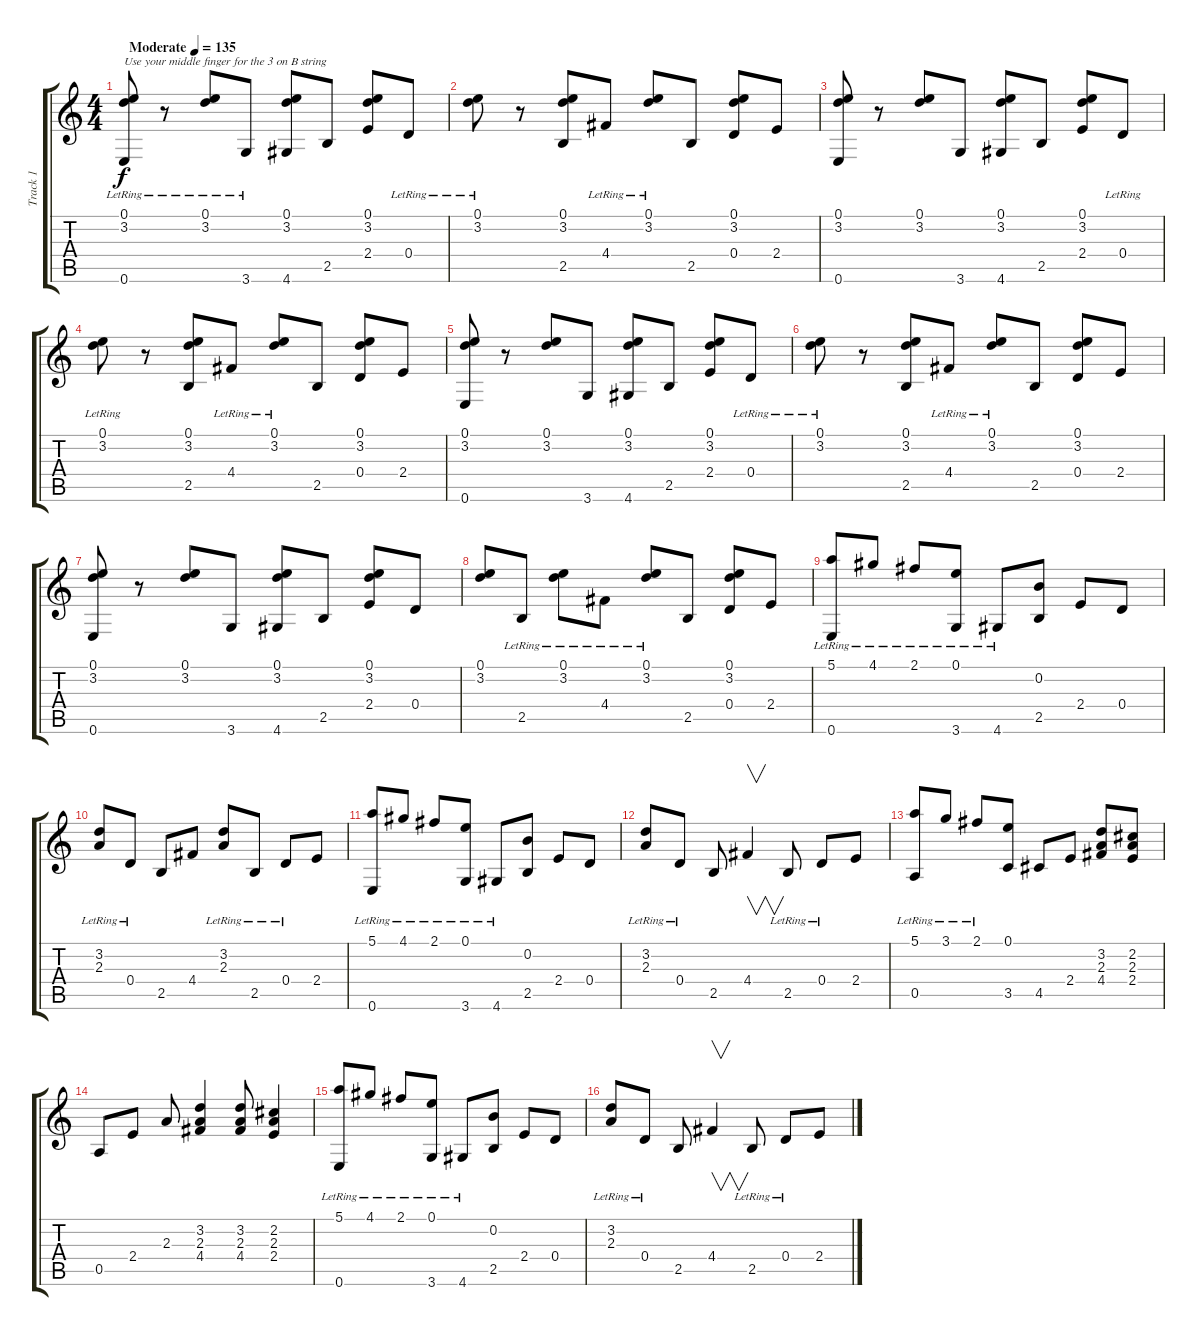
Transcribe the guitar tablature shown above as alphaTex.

\track ("Track 1" "Track 1") {instrument acousticguitarsteel}
\staff {score tabs}
\tuning (E4 B3 G3 D3 A2 E2) {hide}
\ts (4 4)
\tempo (135 "Moderate")
\clef g2
\ks c
(0.1{lr} 3.2{lr} 0.6{lr}).8{txt "Use your middle finger for the 3 on B string" dy f instrument acousticguitarsteel} r.8 (0.1{lr} 3.2{lr}).8 3.6{lr}.8 (0.1 3.2 4.6).8 2.5.8 (0.1 3.2 2.4).8 0.4{lr}.8 |
(0.1{lr} 3.2{lr}).8 r.8 (0.1 3.2 2.5).8 4.4{lr}.8 (0.1{lr} 3.2{lr}).8 2.5.8 (0.1 3.2 0.4).8 2.4.8 |
(0.1 3.2 0.6).8 r.8 (0.1 3.2).8 3.6.8 (0.1 3.2 4.6).8 2.5.8 (0.1 3.2 2.4).8 0.4{lr}.8 |
(0.1{lr} 3.2{lr}).8 r.8 (0.1 3.2 2.5).8 4.4{lr}.8 (0.1{lr} 3.2{lr}).8 2.5.8 (0.1 3.2 0.4).8 2.4.8 |
(0.1 3.2 0.6).8 r.8 (0.1 3.2).8 3.6.8 (0.1 3.2 4.6).8 2.5.8 (0.1 3.2 2.4).8 0.4{lr}.8 |
(0.1{lr} 3.2{lr}).8 r.8 (0.1 3.2 2.5).8 4.4{lr}.8 (0.1{lr} 3.2{lr}).8 2.5.8 (0.1 3.2 0.4).8 2.4.8 |
(0.1 3.2 0.6).8 r.8 (0.1 3.2).8 3.6.8 (0.1 3.2 4.6).8 2.5.8 (0.1 3.2 2.4).8 0.4.8 |
(0.1 3.2).8 2.5{lr}.8 (0.1{lr} 3.2{lr}).8 4.4{lr}.8 (0.1{lr} 3.2{lr}).8 2.5.8 (0.1 3.2 0.4).8 2.4.8 |
(5.1{lr} 0.6{lr}).8 4.1{lr}.8 2.1{lr}.8 (0.1{lr} 3.6{lr}).8 4.6{lr}.8 (0.2 2.5).8 2.4.8 0.4.8 |
(3.2{lr} 2.3{lr}).8 0.4{lr}.8 2.5.8 4.4.8 (3.2{lr} 2.3{lr}).8 2.5{lr}.8 0.4{lr}.8 2.4.8 |
(5.1{lr} 0.6{lr}).8 4.1{lr}.8 2.1{lr}.8 (0.1{lr} 3.6{lr}).8 4.6{lr}.8 (0.2 2.5).8 2.4.8 0.4.8 |
(3.2{lr} 2.3{lr}).8 0.4{lr}.8 2.5.8 4.4.4{v} 2.5{lr}.8 0.4{lr}.8 2.4.8 |
(5.1{lr} 0.5{lr}).8 3.1{lr}.8 2.1{lr}.8 (0.1 3.5).8 4.5.8 2.4.8 (3.2 2.3 4.4).8 (2.2 2.3 2.4).8 |
0.5.8 2.4.8 2.3.8 (3.2 2.3 4.4).4 (3.2 2.3 4.4).8 (2.2 2.3 2.4).4 |
(5.1{lr} 0.6{lr}).8 4.1{lr}.8 2.1{lr}.8 (0.1{lr} 3.6{lr}).8 4.6{lr}.8 (0.2 2.5).8 2.4.8 0.4.8 |
(3.2{lr} 2.3{lr}).8 0.4{lr}.8 2.5.8 4.4.4{v} 2.5{lr}.8 0.4{lr}.8 2.4.8
